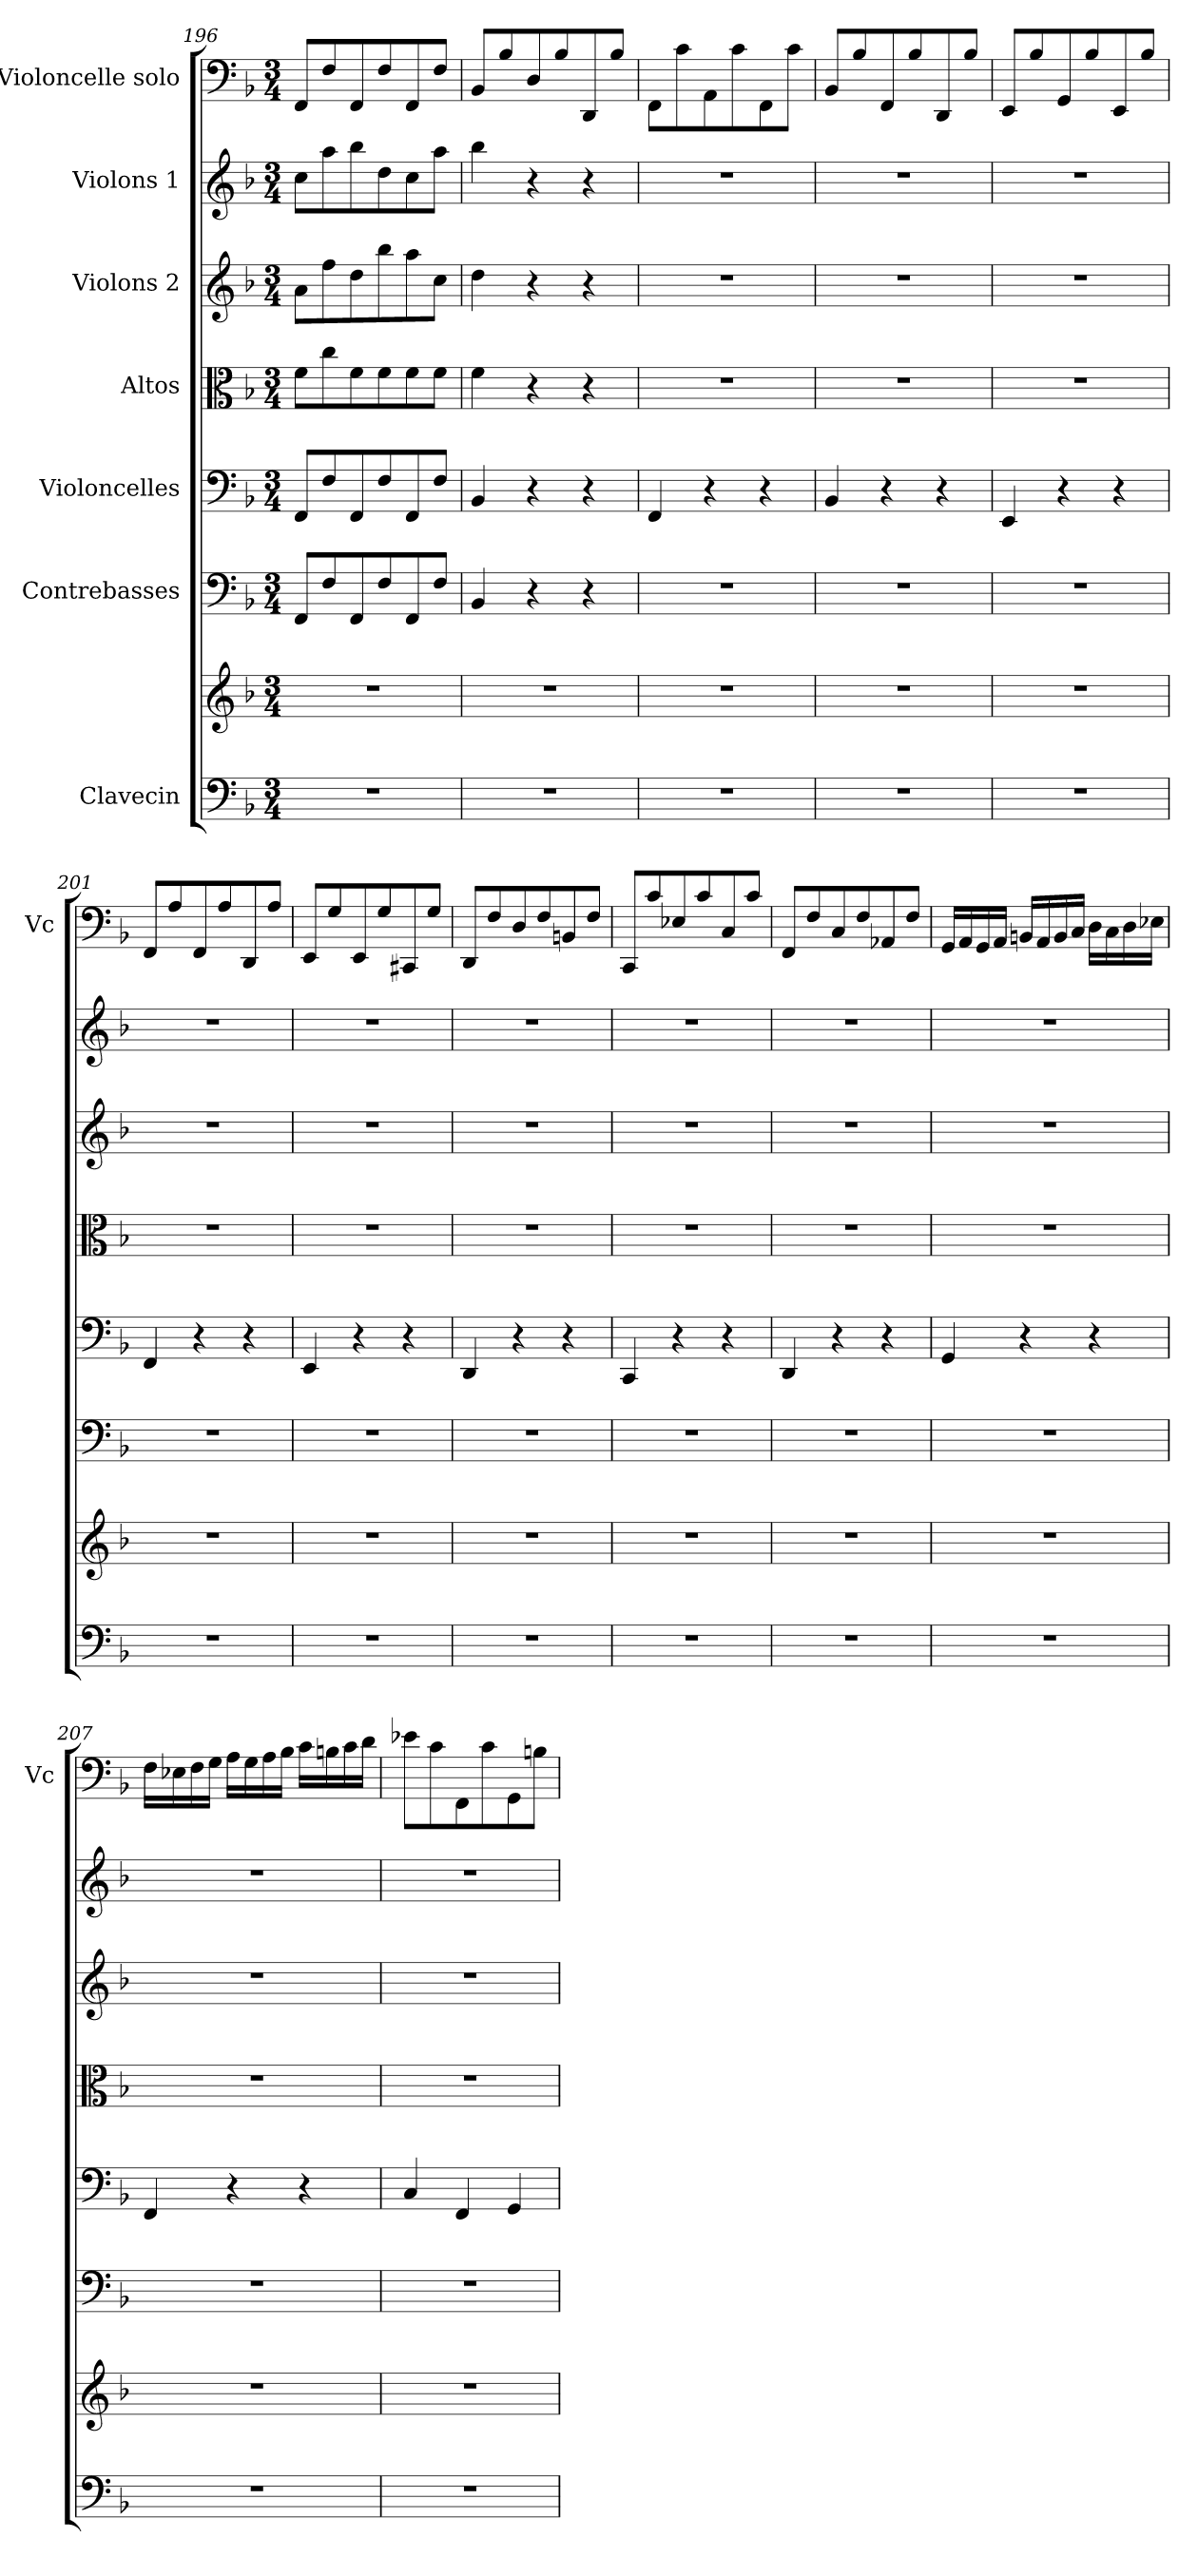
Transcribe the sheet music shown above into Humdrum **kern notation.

**kern	**kern	**kern	**kern	**kern	**kern	**kern	**kern
*part7	*part7	*part6	*part5	*part4	*part3	*part2	*part1
*staff8	*staff7	*staff6	*staff5	*staff4	*staff3	*staff2	*staff1
*I"Clavecin	*	*I"Contrebasses	*I"Violoncelles	*I"Altos	*I"Violons 2	*I"Violons 1	*I"Violoncelle solo
*	*	*	*	*	*	*	*I'Vc
*clefF4	*clefG2	*clefF4	*clefF4	*clefC3	*clefG2	*clefG2	*clefF4
*	*	*ITrd7c12	*	*	*	*	*
*k[b-]	*k[b-]	*k[b-]	*k[b-]	*k[b-]	*k[b-]	*k[b-]	*k[b-]
*M3/4	*M3/4	*M3/4	*M3/4	*M3/4	*M3/4	*M3/4	*M3/4
=196	=196	=196	=196	=196	=196	=196	=196
2.r	2.r	8FFF/L	8FF/L	8f\L	8a\L	8cc\L	8FF/L
.	.	8FF/	8F/	8cc\	8ff\	8aa\	8F/
.	.	8FFF/	8FF/	8f\	8dd\	8bb-\	8FF/
.	.	8FF/	8F/	8f\	8bb-\	8dd\	8F/
.	.	8FFF/	8FF/	8f\	8aa\	8cc\	8FF/
.	.	8FF/J	8F/J	8f\J	8cc\J	8aa\J	8F/J
=197	=197	=197	=197	=197	=197	=197	=197
2.r	2.r	4BBB-/	4BB-/	4f\	4dd\	4bb-\	8BB-/L
.	.	.	.	.	.	.	8B-/
.	.	4r	4r	4r	4r	4r	8D/
.	.	.	.	.	.	.	8B-/
.	.	4r	4r	4r	4r	4r	8DD/
.	.	.	.	.	.	.	8B-/J
=198	=198	=198	=198	=198	=198	=198	=198
2.r	2.r	2.r	4FF/	2.r	2.r	2.r	8FF\L
.	.	.	.	.	.	.	8c\
.	.	.	4r	.	.	.	8AA\
.	.	.	.	.	.	.	8c\
.	.	.	4r	.	.	.	8FF\
.	.	.	.	.	.	.	8c\J
!!LO:LB:g=z
=199	=199	=199	=199	=199	=199	=199	=199
2.r	2.r	2.r	4BB-/	2.r	2.r	2.r	8BB-/L
.	.	.	.	.	.	.	8B-/
.	.	.	4r	.	.	.	8FF/
.	.	.	.	.	.	.	8B-/
.	.	.	4r	.	.	.	8DD/
.	.	.	.	.	.	.	8B-/J
=200	=200	=200	=200	=200	=200	=200	=200
2.r	2.r	2.r	4EE/	2.r	2.r	2.r	8EE/L
.	.	.	.	.	.	.	8B-/
.	.	.	4r	.	.	.	8GG/
.	.	.	.	.	.	.	8B-/
.	.	.	4r	.	.	.	8EE/
.	.	.	.	.	.	.	8B-/J
=201	=201	=201	=201	=201	=201	=201	=201
2.r	2.r	2.r	4FF/	2.r	2.r	2.r	8FF/L
.	.	.	.	.	.	.	8A/
.	.	.	4r	.	.	.	8FF/
.	.	.	.	.	.	.	8A/
.	.	.	4r	.	.	.	8DD/
.	.	.	.	.	.	.	8A/J
=202	=202	=202	=202	=202	=202	=202	=202
2.r	2.r	2.r	4EE/	2.r	2.r	2.r	8EE/L
.	.	.	.	.	.	.	8G/
.	.	.	4r	.	.	.	8EE/
.	.	.	.	.	.	.	8G/
.	.	.	4r	.	.	.	8CC#X/
.	.	.	.	.	.	.	8G/J
=203	=203	=203	=203	=203	=203	=203	=203
2.r	2.r	2.r	4DD/	2.r	2.r	2.r	8DD/L
.	.	.	.	.	.	.	8F/
.	.	.	4r	.	.	.	8D/
.	.	.	.	.	.	.	8F/
.	.	.	4r	.	.	.	8BBn/
.	.	.	.	.	.	.	8F/J
=204	=204	=204	=204	=204	=204	=204	=204
2.r	2.r	2.r	4CC/	2.r	2.r	2.r	8CC/L
.	.	.	.	.	.	.	8c/
.	.	.	4r	.	.	.	8E-X/
.	.	.	.	.	.	.	8c/
.	.	.	4r	.	.	.	8C/
.	.	.	.	.	.	.	8c/J
=205	=205	=205	=205	=205	=205	=205	=205
2.r	2.r	2.r	4DD/	2.r	2.r	2.r	8FF/L
.	.	.	.	.	.	.	8F/
.	.	.	4r	.	.	.	8C/
.	.	.	.	.	.	.	8F/
.	.	.	4r	.	.	.	8AA-X/
.	.	.	.	.	.	.	8F/J
!!LO:PB:g=z
=206	=206	=206	=206	=206	=206	=206	=206
2.r	2.r	2.r	4GG/	2.r	2.r	2.r	16GG/LL
.	.	.	.	.	.	.	16AA/
.	.	.	.	.	.	.	16GG/
.	.	.	.	.	.	.	16AA/JJ
.	.	.	4r	.	.	.	16BBn/LL
.	.	.	.	.	.	.	16AA/
.	.	.	.	.	.	.	16BB/
.	.	.	.	.	.	.	16C/JJ
.	.	.	4r	.	.	.	16D\LL
.	.	.	.	.	.	.	16C\
.	.	.	.	.	.	.	16D\
.	.	.	.	.	.	.	16E-X\JJ
=207	=207	=207	=207	=207	=207	=207	=207
2.r	2.r	2.r	4FF/	2.r	2.r	2.r	16F\LL
.	.	.	.	.	.	.	16E-X\
.	.	.	.	.	.	.	16F\
.	.	.	.	.	.	.	16G\JJ
.	.	.	4r	.	.	.	16A\LL
.	.	.	.	.	.	.	16G\
.	.	.	.	.	.	.	16A\
.	.	.	.	.	.	.	16B-\JJ
.	.	.	4r	.	.	.	16c\LL
.	.	.	.	.	.	.	16Bn\
.	.	.	.	.	.	.	16c\
.	.	.	.	.	.	.	16d\JJ
=208	=208	=208	=208	=208	=208	=208	=208
2.r	2.r	2.r	4C/	2.r	2.r	2.r	8e-X\L
.	.	.	.	.	.	.	8c\
.	.	.	4FF/	.	.	.	8FF\
.	.	.	.	.	.	.	8c\
.	.	.	4GG/	.	.	.	8GG\
.	.	.	.	.	.	.	8Bn\J
=	=	=	=	=	=	=	=
*-	*-	*-	*-	*-	*-	*-	*-
